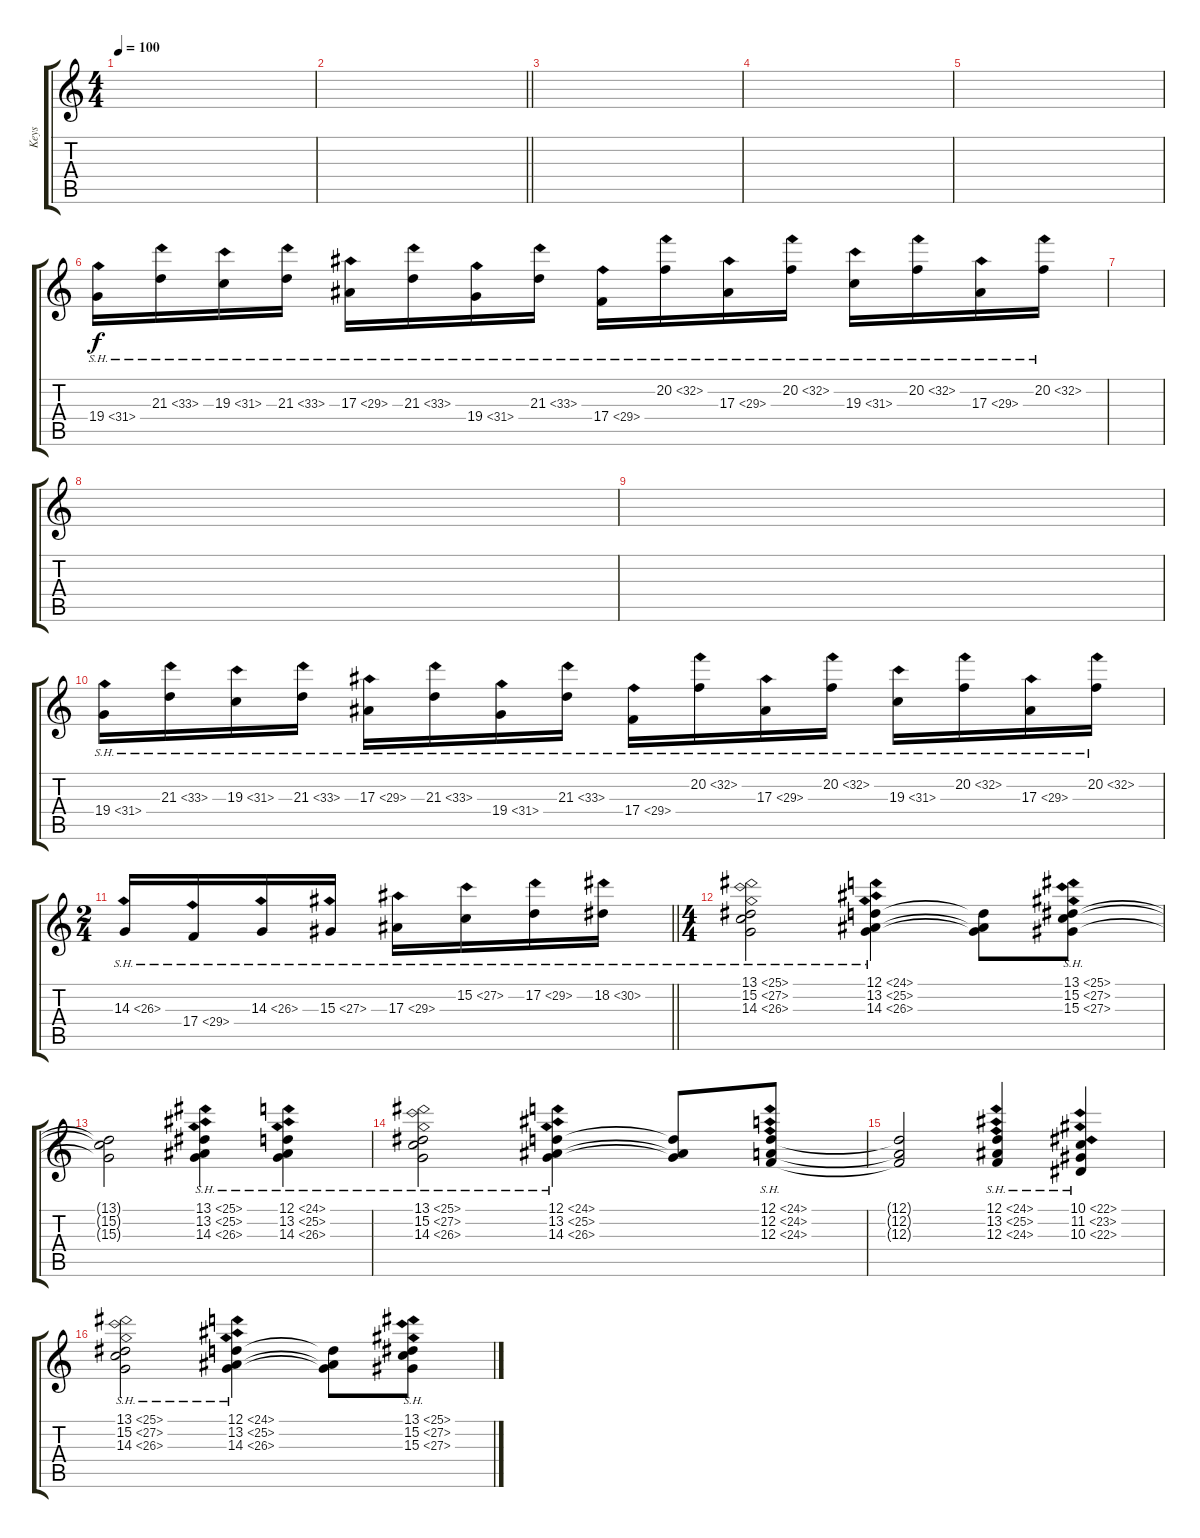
\track ("Keys" "Keys") {instrument stringensemble1}
\staff {score tabs}
\tuning (D4 A3 F3 C3 G2 C2) {hide}
\ts (4 4)
\tempo 100
\clef g2
\ks c
|
\barLineRight lightlight
|
|
|
|
19.4{sh 12}.16 21.3{sh 12}.16 19.3{sh 12}.16 21.3{sh 12}.16 17.3{sh 12}.16 21.3{sh 12}.16 19.4{sh 12}.16 21.3{sh 12}.16 17.4{sh 12}.16 20.2{sh 12}.16 17.3{sh 12}.16 20.2{sh 12}.16 19.3{sh 12}.16 20.2{sh 12}.16 17.3{sh 12}.16 20.2{sh 12}.16 |
|
|
|
19.4{sh 12}.16 21.3{sh 12}.16 19.3{sh 12}.16 21.3{sh 12}.16 17.3{sh 12}.16 21.3{sh 12}.16 19.4{sh 12}.16 21.3{sh 12}.16 17.4{sh 12}.16 20.2{sh 12}.16 17.3{sh 12}.16 20.2{sh 12}.16 19.3{sh 12}.16 20.2{sh 12}.16 17.3{sh 12}.16 20.2{sh 12}.16 |
\ts (2 4)
\barLineRight lightlight
14.3{sh 12}.16 17.4{sh 12}.16 14.3{sh 12}.16 15.3{sh 12}.16 17.3{sh 12}.16 15.2{sh 12}.16 17.2{sh 12}.16 18.2{sh 12}.16 |
\ts (4 4)
(13.1{sh 12} 15.2{sh 12} 14.3{sh 12}).2 (12.1{sh 12} 13.2{sh 12} 14.3{sh 12}).4 (12.1{t} 13.2{t} 14.3{t}).8 (13.1{sh 12} 15.2{sh 12} 15.3{sh 12}).8 |
(13.1{t} 15.2{t} 15.3{t}).2 (13.1{sh 12} 13.2{sh 12} 14.3{sh 12}).4 (12.1{sh 12} 13.2{sh 12} 14.3{sh 12}).4 |
(13.1{sh 12} 15.2{sh 12} 14.3{sh 12}).2 (12.1{sh 12} 13.2{sh 12} 14.3{sh 12}).4 (12.1{t} 13.2{t} 14.3{t}).8 (12.1{sh 12} 12.2{sh 12} 12.3{sh 12}).8 |
(12.1{t} 12.2{t} 12.3{t}).2 (12.1{sh 12} 13.2{sh 12} 12.3{sh 12}).4 (10.1{sh 12} 11.2{sh 12} 10.3{sh 12}).4 |
(13.1{sh 12} 15.2{sh 12} 14.3{sh 12}).2 (12.1{sh 12} 13.2{sh 12} 14.3{sh 12}).4 (12.1{t} 13.2{t} 14.3{t}).8 (13.1{sh 12} 15.2{sh 12} 15.3{sh 12}).8
